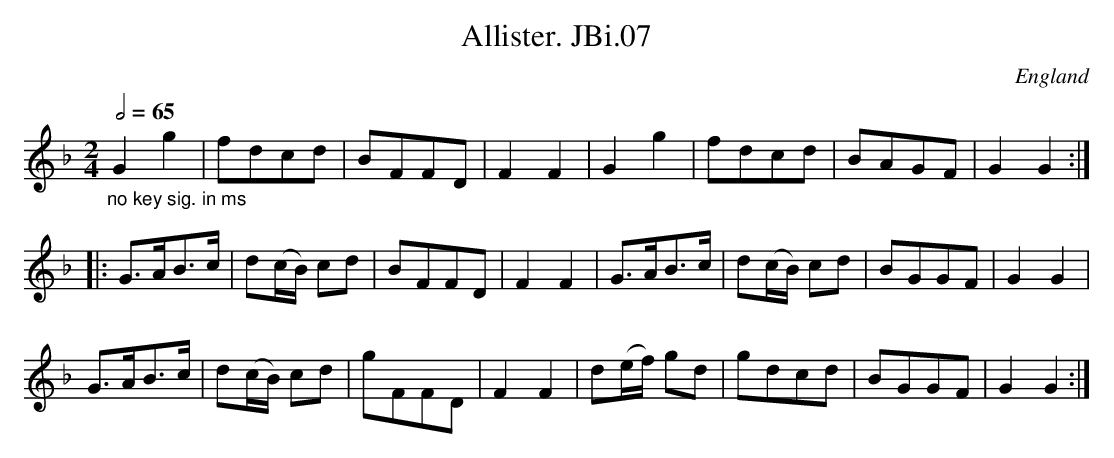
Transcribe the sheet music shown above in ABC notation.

X:1
T:Allister. JBi.07
M:2/4
L:1/8
Q:1/2=65
O:England
K:F major
"_no key sig. in ms"G2g2|fdcd|BFFD|F2F2|G2g2|fdcd|BAGF|G2G2:|!
|:G>AB>c|d(c/B/) cd|BFFD|F2F2|G>AB>c|d(c/B/) cd|BGGF|G2G2|!
G>AB>c|d(c/B/) cd|gFFD|F2F2|d(e/f/) gd|gdcd|BGGF|G2G2:|
